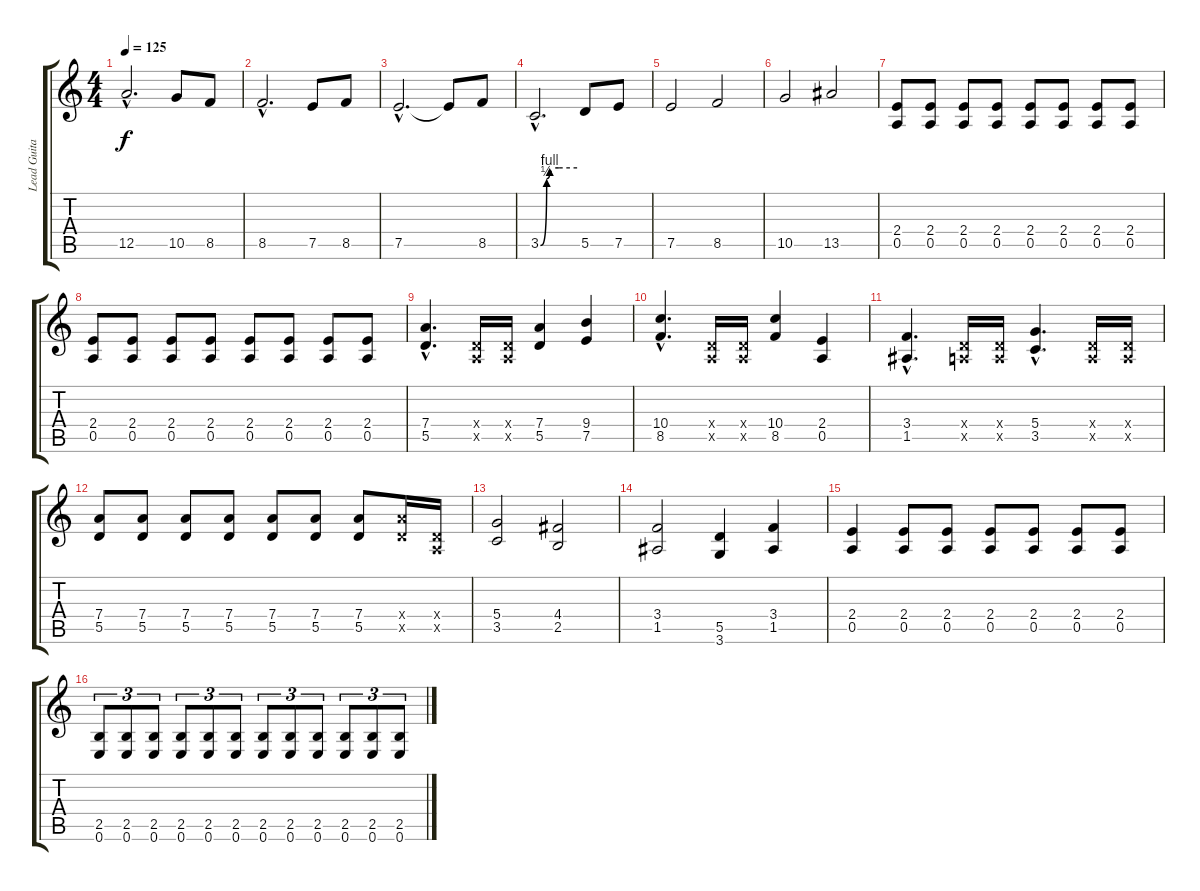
\track ("Lead Guitar" "Lead Guita") {instrument overdrivenguitar}
\staff {score tabs}
\tuning (E4 B3 G3 D3 A2 E2) {hide}
\ts (4 4)
\tempo 125
\clef g2
\ks c
12.5{hac}.2{d dy f} 10.5.8 8.5.8 |
8.5{hac}.2{d} 7.5.8 8.5.8 |
7.5{hac}.2{d} 7.5{t}.8 8.5.8 |
3.5{be (custom 0 0 10 2 15 4 30 4 60 4) hac}.2{d} 5.5.8 7.5.8 |
7.5.2 8.5.2 |
10.5.2 13.5.2 |
(2.4 0.5).8 (2.4 0.5).8 (2.4 0.5).8 (2.4 0.5).8 (2.4 0.5).8 (2.4 0.5).8 (2.4 0.5).8 (2.4 0.5).8 |
(2.4 0.5).8 (2.4 0.5).8 (2.4 0.5).8 (2.4 0.5).8 (2.4 0.5).8 (2.4 0.5).8 (2.4 0.5).8 (2.4 0.5).8 |
(7.4{hac} 5.5{hac}).4{d} (0.4{x} 0.5{x}).16 (0.4{x} 0.5{x}).16 (7.4 5.5).4 (9.4 7.5).4 |
(10.4{hac} 8.5{hac}).4{d} (0.4{x} 0.5{x}).16 (0.4{x} 0.5{x}).16 (10.4 8.5).4 (2.4 0.5).4 |
(3.4{hac} 1.5{hac}).4{d} (0.4{x} 0.5{x}).16 (0.4{x} 0.5{x}).16 (5.4{hac} 3.5{hac}).4{d} (0.4{x} 0.5{x}).16 (0.4{x} 0.5{x}).16 |
(7.4 5.5).8 (7.4 5.5).8 (7.4 5.5).8 (7.4 5.5).8 (7.4 5.5).8 (7.4 5.5).8 (7.4 5.5).8 (7.4{x} 5.5{x}).16 (0.4{x} 0.5{x}).16 |
(5.4 3.5).2 (4.4 2.5).2 |
(3.4 1.5).2 (5.5 3.6).4 (3.4 1.5).4 |
(2.4 0.5).4 (2.4 0.5).8 (2.4 0.5).8 (2.4 0.5).8 (2.4 0.5).8 (2.4 0.5).8 (2.4 0.5).8 |
(2.5 0.6).8{tu (3 2)} (2.5 0.6).8{tu (3 2)} (2.5 0.6).8{tu (3 2)} (2.5 0.6).8{tu (3 2)} (2.5 0.6).8{tu (3 2)} (2.5 0.6).8{tu (3 2)} (2.5 0.6).8{tu (3 2)} (2.5 0.6).8{tu (3 2)} (2.5 0.6).8{tu (3 2)} (2.5 0.6).8{tu (3 2)} (2.5 0.6).8{tu (3 2)} (2.5 0.6).8{tu (3 2)}
